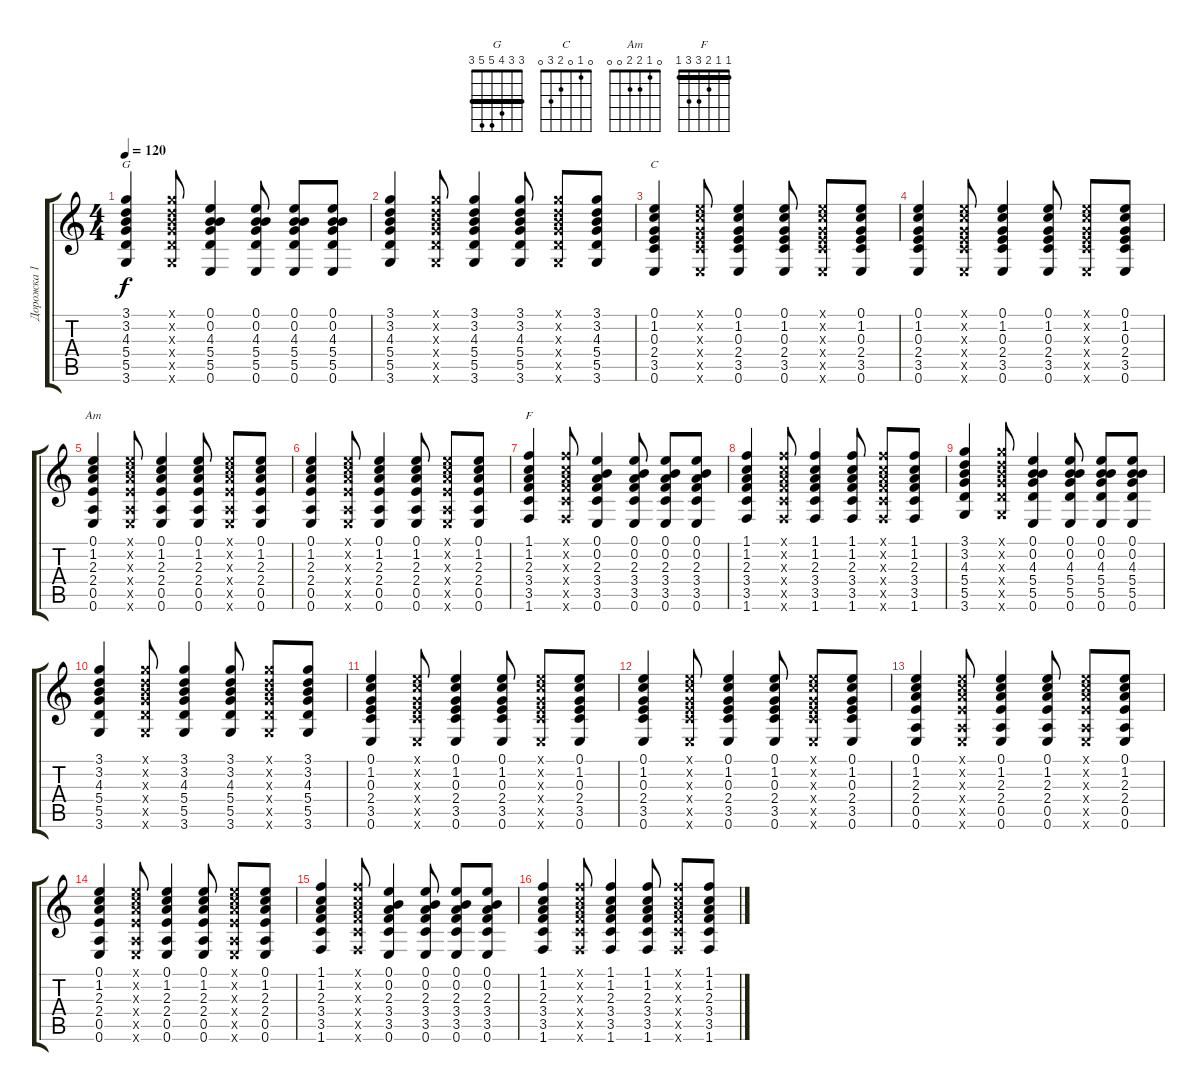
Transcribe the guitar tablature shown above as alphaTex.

\track ("Дорожка 1" "Дорожка 1") {instrument acousticguitarsteel}
\staff {score tabs}
\tuning (E4 B3 G3 D3 A2 E2) {hide}
\chord ("G" 3 3 4 5 5 3) {barre 3}
\chord ("C" 0 1 0 2 3 0)
\chord ("Am" 0 1 2 2 0 0)
\chord ("F" 1 1 2 3 3 1) {barre 1}
\ts (4 4)
\tempo 120
\clef g2
\ks c
(3.1 3.2 4.3 5.4 5.5 3.6).4{ch "G" dy f} (3.1{x} 3.2{x} 4.3{x} 5.4{x} 5.5{x} 3.6{x}).8 (0.1 0.2 4.3 5.4 5.5 0.6).4 (0.1 0.2 4.3 5.4 5.5 0.6).8 (0.1 0.2 4.3 5.4 5.5 0.6).8 (0.1 0.2 4.3 5.4 5.5 0.6).8 |
(3.1 3.2 4.3 5.4 5.5 3.6).4 (3.1{x} 3.2{x} 4.3{x} 5.4{x} 5.5{x} 3.6{x}).8 (3.1 3.2 4.3 5.4 5.5 3.6).4 (3.1 3.2 4.3 5.4 5.5 3.6).8 (3.1{x} 3.2{x} 4.3{x} 5.4{x} 5.5{x} 3.6{x}).8 (3.1 3.2 4.3 5.4 5.5 3.6).8 |
(0.1 1.2 0.3 2.4 3.5 0.6).4{ch "C"} (0.1{x} 1.2{x} 0.3{x} 2.4{x} 3.5{x} 0.6{x}).8 (0.1 1.2 0.3 2.4 3.5 0.6).4 (0.1 1.2 0.3 2.4 3.5 0.6).8 (0.1{x} 1.2{x} 0.3{x} 2.4{x} 3.5{x} 0.6{x}).8 (0.1 1.2 0.3 2.4 3.5 0.6).8 |
(0.1 1.2 0.3 2.4 3.5 0.6).4 (0.1{x} 1.2{x} 0.3{x} 2.4{x} 3.5{x} 0.6{x}).8 (0.1 1.2 0.3 2.4 3.5 0.6).4 (0.1 1.2 0.3 2.4 3.5 0.6).8 (0.1{x} 1.2{x} 0.3{x} 2.4{x} 3.5{x} 0.6{x}).8 (0.1 1.2 0.3 2.4 3.5 0.6).8 |
(0.1 1.2 2.3 2.4 0.5 0.6).4{ch "Am"} (0.1{x} 1.2{x} 2.3{x} 2.4{x} 0.5{x} 0.6{x}).8 (0.1 1.2 2.3 2.4 0.5 0.6).4 (0.1 1.2 2.3 2.4 0.5 0.6).8 (0.1{x} 1.2{x} 2.3{x} 2.4{x} 0.5{x} 0.6{x}).8 (0.1 1.2 2.3 2.4 0.5 0.6).8 |
(0.1 1.2 2.3 2.4 0.5 0.6).4 (0.1{x} 1.2{x} 2.3{x} 2.4{x} 0.5{x} 0.6{x}).8 (0.1 1.2 2.3 2.4 0.5 0.6).4 (0.1 1.2 2.3 2.4 0.5 0.6).8 (0.1{x} 1.2{x} 2.3{x} 2.4{x} 0.5{x} 0.6{x}).8 (0.1 1.2 2.3 2.4 0.5 0.6).8 |
(1.1 1.2 2.3 3.4 3.5 1.6).4{ch "F"} (1.1{x} 1.2{x} 2.3{x} 3.4{x} 3.5{x} 1.6{x}).8 (0.1 0.2 2.3 3.4 3.5 0.6).4 (0.1 0.2 2.3 3.4 3.5 0.6).8 (0.1 0.2 2.3 3.4 3.5 0.6).8 (0.1 0.2 2.3 3.4 3.5 0.6).8 |
(1.1 1.2 2.3 3.4 3.5 1.6).4 (1.1{x} 1.2{x} 2.3{x} 3.4{x} 3.5{x} 1.6{x}).8 (1.1 1.2 2.3 3.4 3.5 1.6).4 (1.1 1.2 2.3 3.4 3.5 1.6).8 (1.1{x} 1.2{x} 2.3{x} 3.4{x} 3.5{x} 1.6{x}).8 (1.1 1.2 2.3 3.4 3.5 1.6).8 |
(3.1 3.2 4.3 5.4 5.5 3.6).4 (3.1{x} 3.2{x} 4.3{x} 5.4{x} 5.5{x} 3.6{x}).8 (0.1 0.2 4.3 5.4 5.5 0.6).4 (0.1 0.2 4.3 5.4 5.5 0.6).8 (0.1 0.2 4.3 5.4 5.5 0.6).8 (0.1 0.2 4.3 5.4 5.5 0.6).8 |
(3.1 3.2 4.3 5.4 5.5 3.6).4 (3.1{x} 3.2{x} 4.3{x} 5.4{x} 5.5{x} 3.6{x}).8 (3.1 3.2 4.3 5.4 5.5 3.6).4 (3.1 3.2 4.3 5.4 5.5 3.6).8 (3.1{x} 3.2{x} 4.3{x} 5.4{x} 5.5{x} 3.6{x}).8 (3.1 3.2 4.3 5.4 5.5 3.6).8 |
(0.1 1.2 0.3 2.4 3.5 0.6).4 (0.1{x} 1.2{x} 0.3{x} 2.4{x} 3.5{x} 0.6{x}).8 (0.1 1.2 0.3 2.4 3.5 0.6).4 (0.1 1.2 0.3 2.4 3.5 0.6).8 (0.1{x} 1.2{x} 0.3{x} 2.4{x} 3.5{x} 0.6{x}).8 (0.1 1.2 0.3 2.4 3.5 0.6).8 |
(0.1 1.2 0.3 2.4 3.5 0.6).4 (0.1{x} 1.2{x} 0.3{x} 2.4{x} 3.5{x} 0.6{x}).8 (0.1 1.2 0.3 2.4 3.5 0.6).4 (0.1 1.2 0.3 2.4 3.5 0.6).8 (0.1{x} 1.2{x} 0.3{x} 2.4{x} 3.5{x} 0.6{x}).8 (0.1 1.2 0.3 2.4 3.5 0.6).8 |
(0.1 1.2 2.3 2.4 0.5 0.6).4 (0.1{x} 1.2{x} 2.3{x} 2.4{x} 0.5{x} 0.6{x}).8 (0.1 1.2 2.3 2.4 0.5 0.6).4 (0.1 1.2 2.3 2.4 0.5 0.6).8 (0.1{x} 1.2{x} 2.3{x} 2.4{x} 0.5{x} 0.6{x}).8 (0.1 1.2 2.3 2.4 0.5 0.6).8 |
(0.1 1.2 2.3 2.4 0.5 0.6).4 (0.1{x} 1.2{x} 2.3{x} 2.4{x} 0.5{x} 0.6{x}).8 (0.1 1.2 2.3 2.4 0.5 0.6).4 (0.1 1.2 2.3 2.4 0.5 0.6).8 (0.1{x} 1.2{x} 2.3{x} 2.4{x} 0.5{x} 0.6{x}).8 (0.1 1.2 2.3 2.4 0.5 0.6).8 |
(1.1 1.2 2.3 3.4 3.5 1.6).4 (1.1{x} 1.2{x} 2.3{x} 3.4{x} 3.5{x} 1.6{x}).8 (0.1 0.2 2.3 3.4 3.5 0.6).4 (0.1 0.2 2.3 3.4 3.5 0.6).8 (0.1 0.2 2.3 3.4 3.5 0.6).8 (0.1 0.2 2.3 3.4 3.5 0.6).8 |
(1.1 1.2 2.3 3.4 3.5 1.6).4 (1.1{x} 1.2{x} 2.3{x} 3.4{x} 3.5{x} 1.6{x}).8 (1.1 1.2 2.3 3.4 3.5 1.6).4 (1.1 1.2 2.3 3.4 3.5 1.6).8 (1.1{x} 1.2{x} 2.3{x} 3.4{x} 3.5{x} 1.6{x}).8 (1.1 1.2 2.3 3.4 3.5 1.6).8
